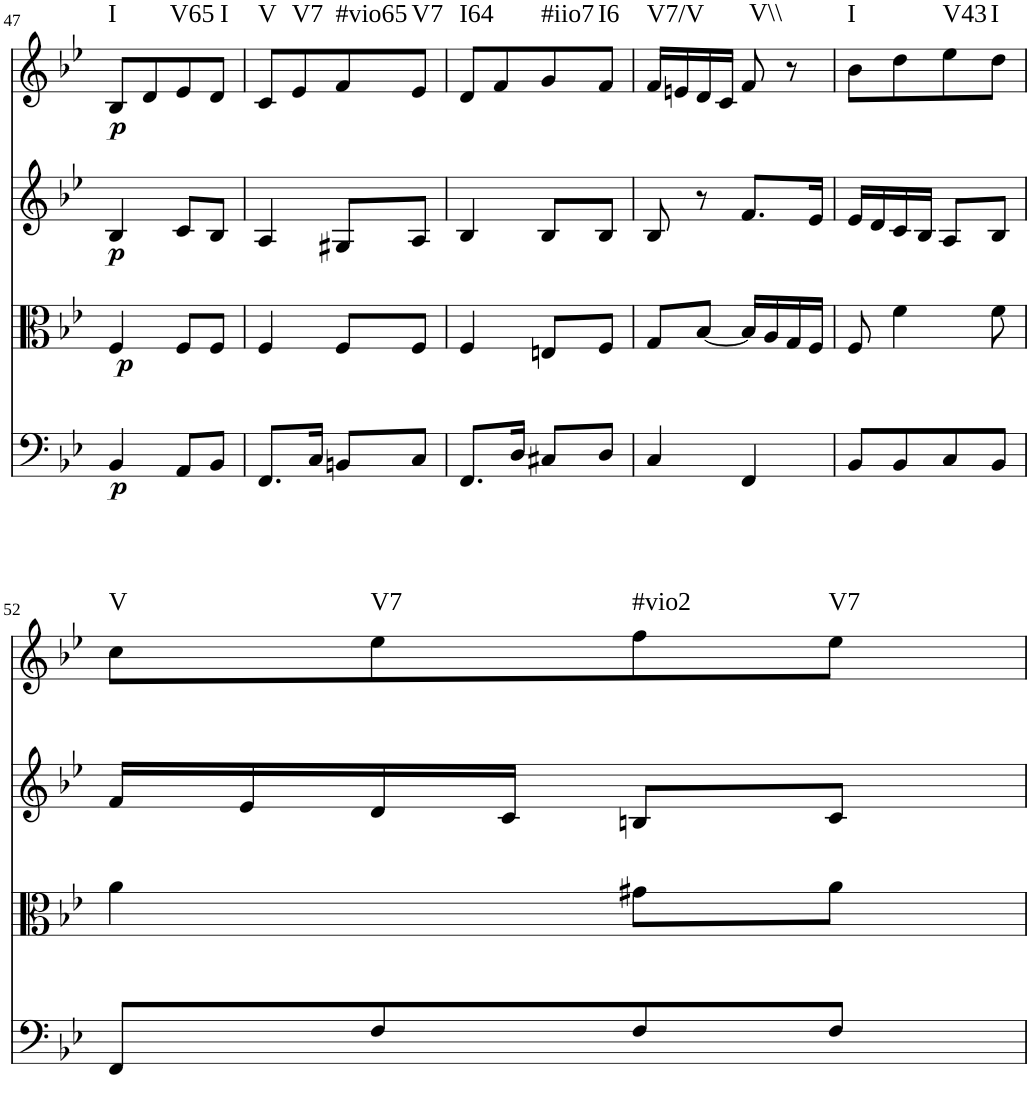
**kern	**dynam	**kern	**dynam	**kern	**dynam	**kern	**dynam	**harte
*part4	*part4	*part3	*part3	*part2	*part2	*part1	*part1	*part1
*staff4	*staff4	*staff3	*staff3	*staff2	*staff2	*staff1	*staff1	*
*I"Violoncello	*	*I"Viola	*	*I"Violin II	*	*I"Violin I	*	*
!!LO:PB:g=z
*clefF4	*	*clefC3	*	*clefG2	*	*clefG2	*	*
*k[b-e-]	*	*k[b-e-]	*	*k[b-e-]	*	*k[b-e-]	*	*
*M2/4	*	*M2/4	*	*M2/4	*	*M2/4	*	*
=47	=47	=47	=47	=47	=47	=47	=47	=47
!	!LO:DY:b	!	!LO:DY:b	!	!LO:DY:b	!	!LO:DY:b	!LO:H:kt=I
4BB-/	p	4F/	p	4B-/	p	8B-/L	p	N
.	.	.	.	.	.	8d/	.	.
!	!	!	!	!	!	!	!	!LO:H:kt=V65
8AA/L	.	8F/L	.	8c/L	.	8e-/	.	N
!	!	!	!	!	!	!	!	!LO:H:kt=I
8BB-/J	.	8F/J	.	8B-/J	.	8d/J	.	N
=48	=48	=48	=48	=48	=48	=48	=48	=48
!	!	!	!	!	!	!	!	!LO:H:kt=V
8.FF/L	.	4F/	.	4A/	.	8c/L	.	N
!	!	!	!	!	!	!	!	!LO:H:kt=V7
.	.	.	.	.	.	8e-/	.	N
16C/Jk	.	.	.	.	.	.	.	.
!	!	!	!	!	!	!	!	!LO:H:kt=#vio65
8BBn/L	.	8F/L	.	8G#X/L	.	8f/	.	N
!	!	!	!	!	!	!	!	!LO:H:kt=V7
8C/J	.	8F/J	.	8A/J	.	8e-/J	.	N
=49	=49	=49	=49	=49	=49	=49	=49	=49
!	!	!	!	!	!	!	!	!LO:H:kt=I64
8.FF/L	.	4F/	.	4B-/	.	8d/L	.	N
.	.	.	.	.	.	8f/	.	.
16D/Jk	.	.	.	.	.	.	.	.
!	!	!	!	!	!	!	!	!LO:H:kt=#iio7
8C#X/L	.	8En/L	.	8B-/L	.	8g/	.	N
!	!	!	!	!	!	!	!	!LO:H:kt=I6
8D/J	.	8F/J	.	8B-/J	.	8f/J	.	N
=50	=50	=50	=50	=50	=50	=50	=50	=50
!	!	!	!	!	!	!	!	!LO:H:kt=V7/V
4C/	.	8G/L	.	8B-/	.	16f/LL	.	N
.	.	.	.	.	.	16en/	.	.
.	.	[8B-/J	.	8r	.	16d/	.	.
.	.	.	.	.	.	16c/JJ	.	.
!	!	!	!	!	!	!	!	!LO:H:kt=V\\
4FF/	.	16B-/LL]	.	8.f/L	.	8f/	.	N
.	.	16A/	.	.	.	.	.	.
.	.	16G/	.	.	.	8r	.	.
.	.	16F/JJ	.	16e-/Jk	.	.	.	.
=51	=51	=51	=51	=51	=51	=51	=51	=51
!	!	!	!	!	!	!	!	!LO:H:kt=I
8BB-/L	.	8F/	.	16e-/LL	.	8b-\L	.	N
.	.	.	.	16d/	.	.	.	.
8BB-/	.	4f\	.	16c/	.	8dd\	.	.
.	.	.	.	16B-/JJ	.	.	.	.
!	!	!	!	!	!	!	!	!LO:H:kt=V43
8C/	.	.	.	8A/L	.	8ee-\	.	N
!	!	!	!	!	!	!	!	!LO:H:kt=I
8BB-/J	.	8f\	.	8B-/J	.	8dd\J	.	N
!!LO:LB:g=z
=52	=52	=52	=52	=52	=52	=52	=52	=52
!	!	!	!	!	!	!	!	!LO:H:kt=V
8FF/L	.	4a\	.	16f/LL	.	8cc\L	.	N
.	.	.	.	16e-/	.	.	.	.
!	!	!	!	!	!	!	!	!LO:H:kt=V7
8F/	.	.	.	16d/	.	8ee-\	.	N
.	.	.	.	16c/JJ	.	.	.	.
!	!	!	!	!	!	!	!	!LO:H:kt=#vio2
8F/	.	8g#X\L	.	8Bn/L	.	8ff\	.	N
!	!	!	!	!	!	!	!	!LO:H:kt=V7
8F/J	.	8a\J	.	8c/J	.	8ee-\J	.	N
=	=	=	=	=	=	=	=	=
*-	*-	*-	*-	*-	*-	*-	*-	*-
